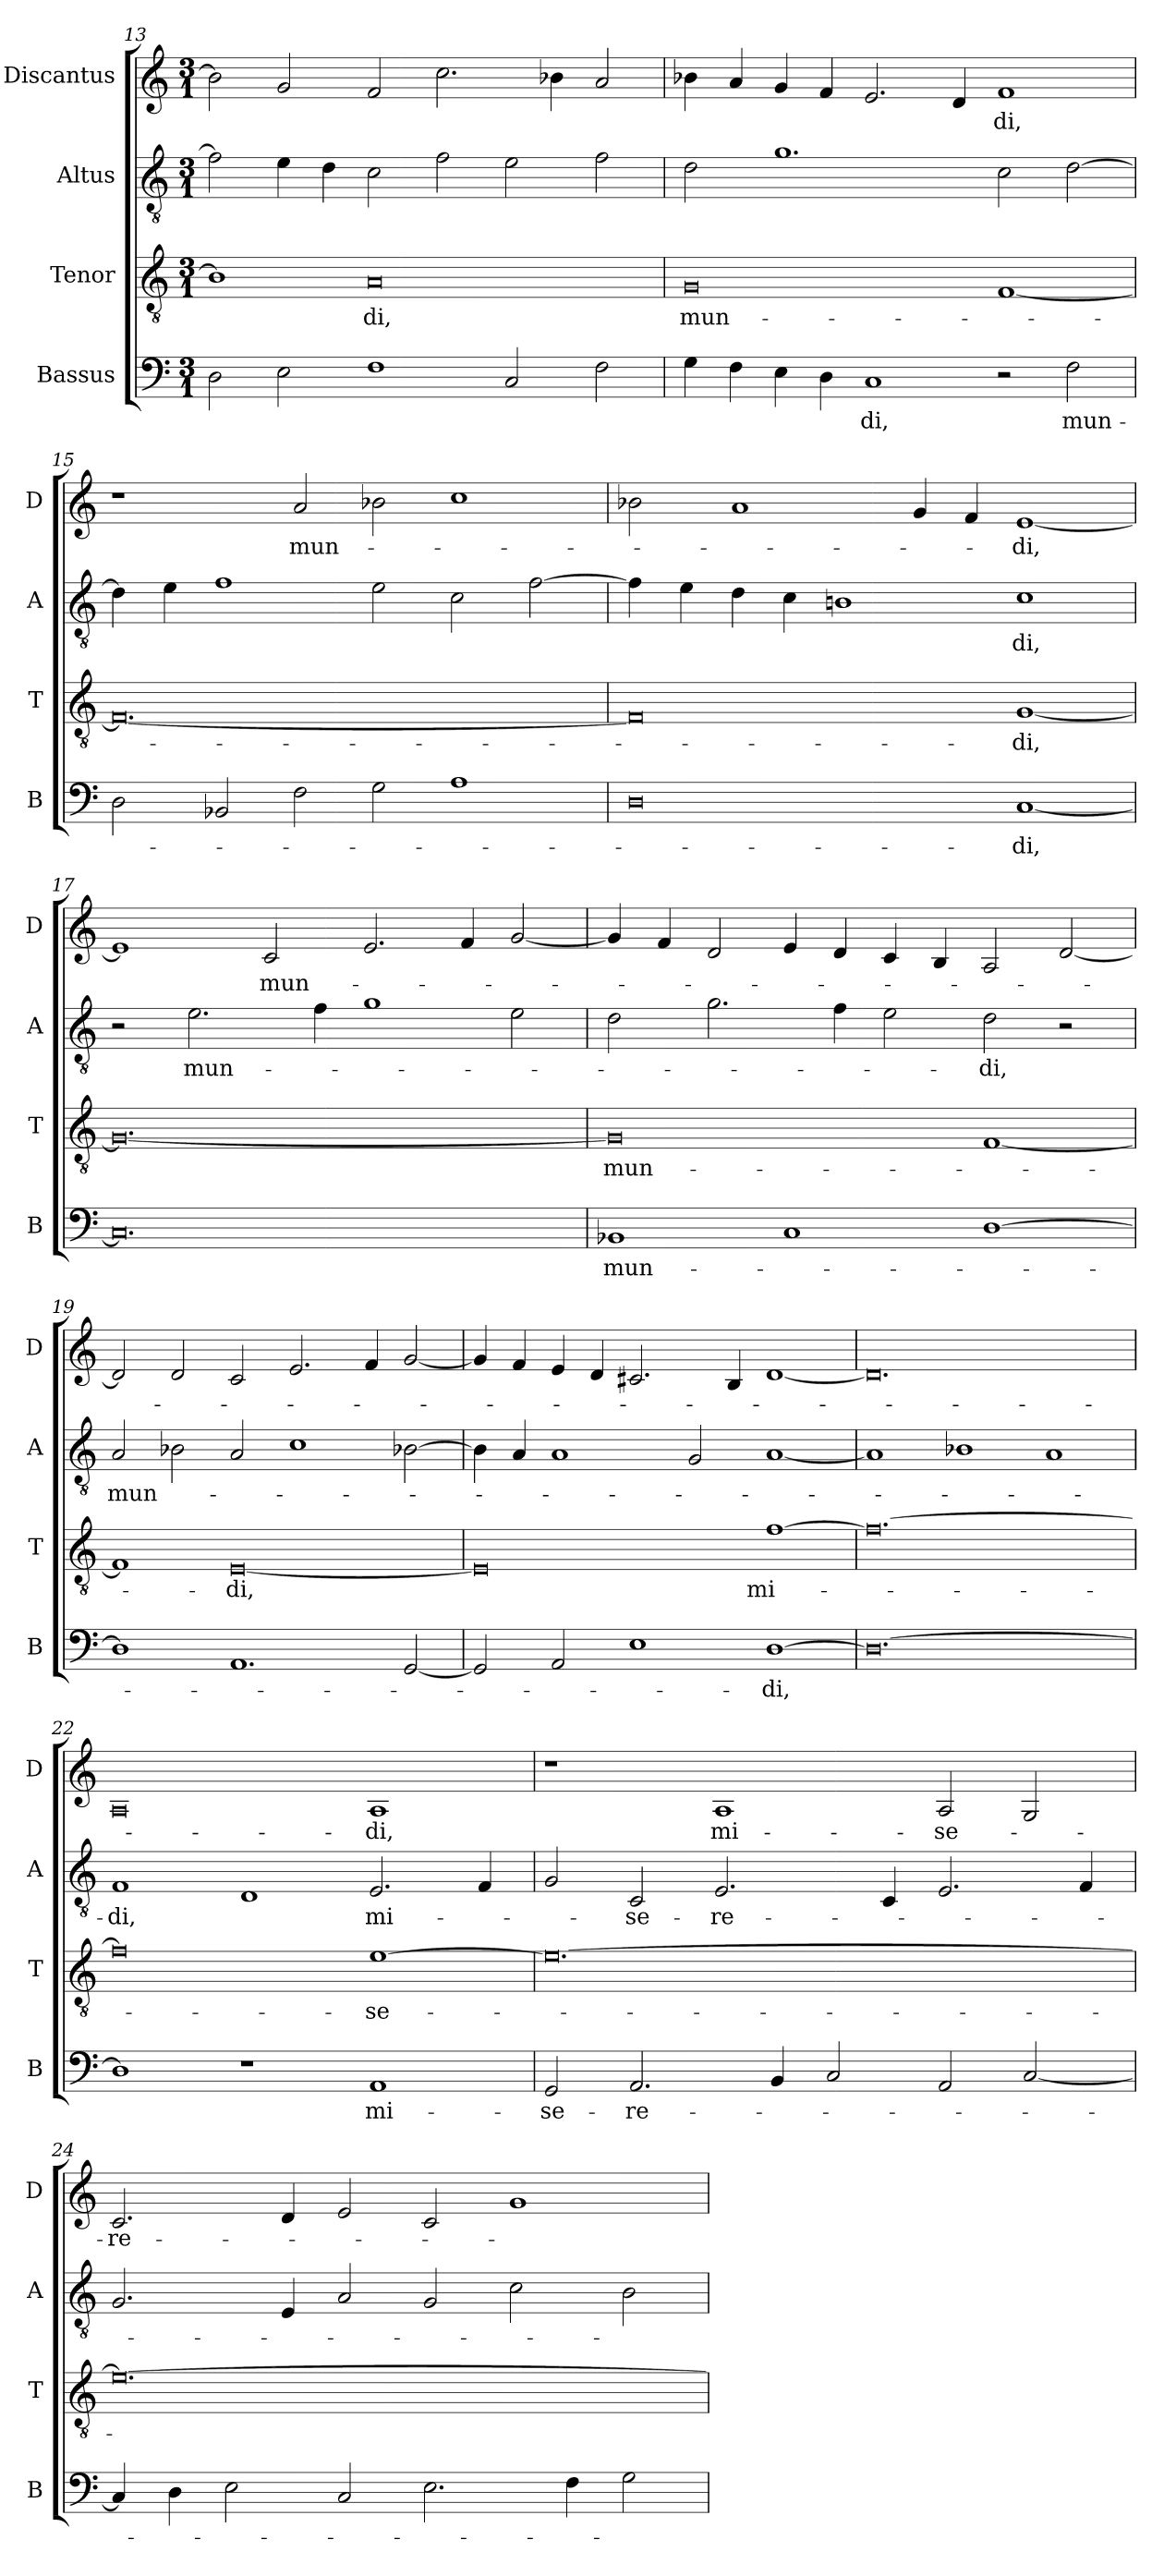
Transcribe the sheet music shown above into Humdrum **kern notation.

**kern	**text	**kern	**text	**kern	**text	**kern	**text
*part4	*part4	*part3	*part3	*part2	*part2	*part1	*part1
*staff4	*staff4	*staff3	*staff3	*staff2	*staff2	*staff1	*staff1
*I"Bassus	*	*I"Tenor	*	*I"Altus	*	*I"Discantus	*
*I'B	*	*I'T	*	*I'A	*	*I'D	*
*clefF4	*	*clefGv2	*	*clefGv2	*	*clefG2	*
*k[]	*	*k[]	*	*k[]	*	*k[]	*
*M3/1	*	*M3/1	*	*M3/1	*	*M3/1	*
=13	=13	=13	=13	=13	=13	=13	=13
2D	.	1B-]	.	2f]	.	2b-]	.
2E	.	.	.	4e	.	2g	.
.	.	.	.	4d	.	.	.
1F	.	0A	-di,	2c	.	2f	.
.	.	.	.	2f	.	2.cc	.
2C	.	.	.	2e	.	.	.
.	.	.	.	.	.	4b-X	.
2F	.	.	.	2f	.	2a	.
=14	=14	=14	=14	=14	=14	=14	=14
4G	.	0G	mun-	2d	.	4b-X	.
4F	.	.	.	.	.	4a	.
4E	.	.	.	1.g	.	4g	.
4D	.	.	.	.	.	4f	.
1C	-di,	.	.	.	.	2.e	.
.	.	.	.	.	.	4d	.
2r	.	[1F	.	2c	.	1f	-di,
2F	mun-	.	.	[2d	.	.	.
=15	=15	=15	=15	=15	=15	=15	=15
2D	.	0.F_	.	4d]	.	1r	.
.	.	.	.	4e	.	.	.
2BB-X	.	.	.	1f	.	.	.
2F	.	.	.	.	.	2a	mun-
2G	.	.	.	2e	.	2b-X	.
1A	.	.	.	2c	.	1cc	.
.	.	.	.	[2f	.	.	.
=16	=16	=16	=16	=16	=16	=16	=16
0D	.	0F]	.	4f]	.	2b-X	.
.	.	.	.	4e	.	.	.
.	.	.	.	4d	.	1a	.
.	.	.	.	4c	.	.	.
.	.	.	.	1Bn	.	.	.
.	.	.	.	.	.	4g	.
.	.	.	.	.	.	4f	.
[1C	-di,	[1G	-di,	1c	-di,	[1e	-di,
=17	=17	=17	=17	=17	=17	=17	=17
0.C]	.	0.G_	.	2r	.	1e]	.
.	.	.	.	2.e	mun-	.	.
.	.	.	.	.	.	2c	mun-
.	.	.	.	4f	.	.	.
.	.	.	.	1g	.	2.e	.
.	.	.	.	.	.	4f	.
.	.	.	.	2e	.	[2g	.
=18	=18	=18	=18	=18	=18	=18	=18
1BB-X	mun-	0G]	mun-	2d	.	4g]	.
.	.	.	.	.	.	4f	.
.	.	.	.	2.g	.	2d	.
1C	.	.	.	.	.	4e	.
.	.	.	.	4f	.	4d	.
.	.	.	.	2e	.	4c	.
.	.	.	.	.	.	4B	.
[1D	.	[1F	.	2d	-di,	2A	.
.	.	.	.	2r	.	[2d	.
=19	=19	=19	=19	=19	=19	=19	=19
1D]	.	1F]	.	2A	mun-	2d]	.
.	.	.	.	2B-X	.	2d	.
1.AA	.	[0E	-di,	2A	.	2c	.
.	.	.	.	1c	.	2.e	.
.	.	.	.	.	.	4f	.
[2GG	.	.	.	[2B-X	.	[2g	.
=20	=20	=20	=20	=20	=20	=20	=20
2GG]	.	0E]	.	4B-]	.	4g]	.
.	.	.	.	4A	.	4f	.
2AA	.	.	.	1A	.	4e	.
.	.	.	.	.	.	4d	.
1E	.	.	.	.	.	2.c#X	.
.	.	.	.	2G	.	.	.
.	.	.	.	.	.	4B	.
[1D	-di,	[1f	mi-	[1A	.	[1d	.
=21	=21	=21	=21	=21	=21	=21	=21
0.D_	.	0.f_	.	1A]	.	0.d]	.
.	.	.	.	1B-X	.	.	.
.	.	.	.	1A	.	.	.
=22	=22	=22	=22	=22	=22	=22	=22
1D]	.	0f]	.	1F	-di,	0A	.
1r	.	.	.	1D	.	.	.
1AA	mi-	[1e	-se-	2.E	mi-	1A	-di,
.	.	.	.	4F	.	.	.
=23	=23	=23	=23	=23	=23	=23	=23
2GG	-se-	0.e_	.	2G	.	1r	.
2.AA	-re-	.	.	2C	-se-	.	.
.	.	.	.	2.E	-re-	1A	mi-
4BB	.	.	.	.	.	.	.
2C	.	.	.	.	.	.	.
.	.	.	.	4C	.	.	.
2AA	.	.	.	2.E	.	2A	-se-
[2C	.	.	.	.	.	2G	.
.	.	.	.	4F	.	.	.
=24	=24	=24	=24	=24	=24	=24	=24
4C]	.	0.e_	.	2.G	.	2.c	-re-
4D	.	.	.	.	.	.	.
2E	.	.	.	.	.	.	.
.	.	.	.	4E	.	4d	.
2C	.	.	.	2A	.	2e	.
2.E	.	.	.	2G	.	2c	.
.	.	.	.	2c	.	1g	.
4F	.	.	.	.	.	.	.
2G	.	.	.	2B	.	.	.
=	=	=	=	=	=	=	=
*-	*-	*-	*-	*-	*-	*-	*-
